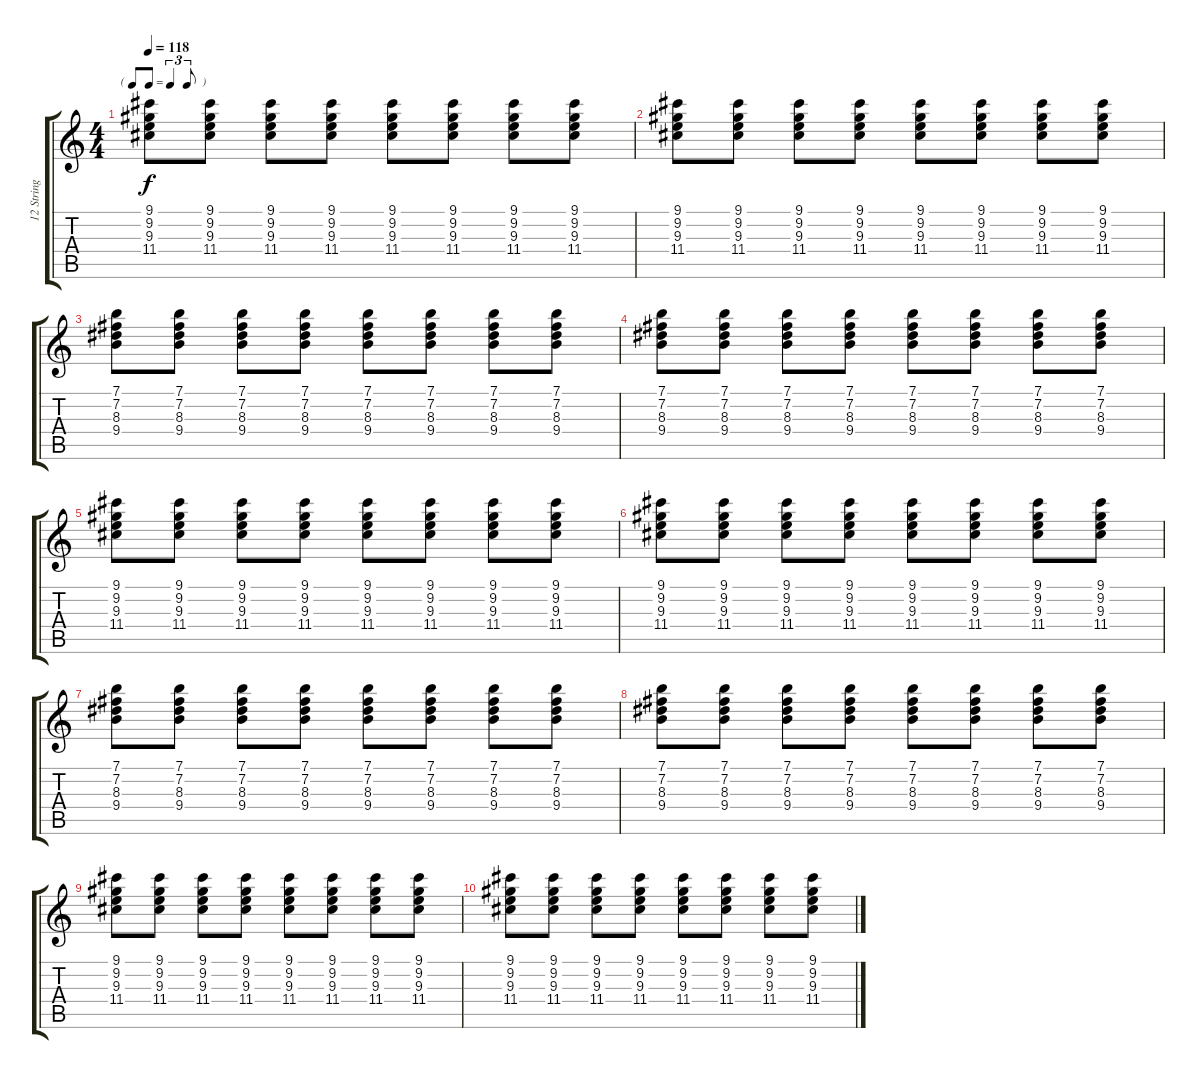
\track ("12 String Electric" "12 String ") {instrument acousticguitarnylon}
\staff {score tabs}
\tuning (E4 B3 G3 D3 A2 E2) {hide}
\ts (4 4)
\tf triplet8th
\tempo 118
\clef g2
\ks c
(9.1 9.2 9.3 11.4).8{dy f} (9.1 9.2 9.3 11.4).8 (9.1 9.2 9.3 11.4).8 (9.1 9.2 9.3 11.4).8 (9.1 9.2 9.3 11.4).8 (9.1 9.2 9.3 11.4).8 (9.1 9.2 9.3 11.4).8 (9.1 9.2 9.3 11.4).8 |
(9.1 9.2 9.3 11.4).8 (9.1 9.2 9.3 11.4).8 (9.1 9.2 9.3 11.4).8 (9.1 9.2 9.3 11.4).8 (9.1 9.2 9.3 11.4).8 (9.1 9.2 9.3 11.4).8 (9.1 9.2 9.3 11.4).8 (9.1 9.2 9.3 11.4).8 |
(7.1 7.2 8.3 9.4).8 (7.1 7.2 8.3 9.4).8 (7.1 7.2 8.3 9.4).8 (7.1 7.2 8.3 9.4).8 (7.1 7.2 8.3 9.4).8 (7.1 7.2 8.3 9.4).8 (7.1 7.2 8.3 9.4).8 (7.1 7.2 8.3 9.4).8 |
(7.1 7.2 8.3 9.4).8 (7.1 7.2 8.3 9.4).8 (7.1 7.2 8.3 9.4).8 (7.1 7.2 8.3 9.4).8 (7.1 7.2 8.3 9.4).8 (7.1 7.2 8.3 9.4).8 (7.1 7.2 8.3 9.4).8 (7.1 7.2 8.3 9.4).8 |
(9.1 9.2 9.3 11.4).8 (9.1 9.2 9.3 11.4).8 (9.1 9.2 9.3 11.4).8 (9.1 9.2 9.3 11.4).8 (9.1 9.2 9.3 11.4).8 (9.1 9.2 9.3 11.4).8 (9.1 9.2 9.3 11.4).8 (9.1 9.2 9.3 11.4).8 |
(9.1 9.2 9.3 11.4).8{volume 6} (9.1 9.2 9.3 11.4).8 (9.1 9.2 9.3 11.4).8 (9.1 9.2 9.3 11.4).8 (9.1 9.2 9.3 11.4).8 (9.1 9.2 9.3 11.4).8 (9.1 9.2 9.3 11.4).8 (9.1 9.2 9.3 11.4).8 |
(7.1 7.2 8.3 9.4).8{volume 5} (7.1 7.2 8.3 9.4).8 (7.1 7.2 8.3 9.4).8 (7.1 7.2 8.3 9.4).8 (7.1 7.2 8.3 9.4).8 (7.1 7.2 8.3 9.4).8 (7.1 7.2 8.3 9.4).8 (7.1 7.2 8.3 9.4).8 |
(7.1 7.2 8.3 9.4).8{volume 4} (7.1 7.2 8.3 9.4).8 (7.1 7.2 8.3 9.4).8 (7.1 7.2 8.3 9.4).8 (7.1 7.2 8.3 9.4).8 (7.1 7.2 8.3 9.4).8 (7.1 7.2 8.3 9.4).8 (7.1 7.2 8.3 9.4).8 |
(9.1 9.2 9.3 11.4).8{volume 2} (9.1 9.2 9.3 11.4).8 (9.1 9.2 9.3 11.4).8 (9.1 9.2 9.3 11.4).8 (9.1 9.2 9.3 11.4).8 (9.1 9.2 9.3 11.4).8 (9.1 9.2 9.3 11.4).8 (9.1 9.2 9.3 11.4).8 |
(9.1 9.2 9.3 11.4).8{volume 1} (9.1 9.2 9.3 11.4).8 (9.1 9.2 9.3 11.4).8 (9.1 9.2 9.3 11.4).8 (9.1 9.2 9.3 11.4).8 (9.1 9.2 9.3 11.4).8 (9.1 9.2 9.3 11.4).8 (9.1 9.2 9.3 11.4).8
